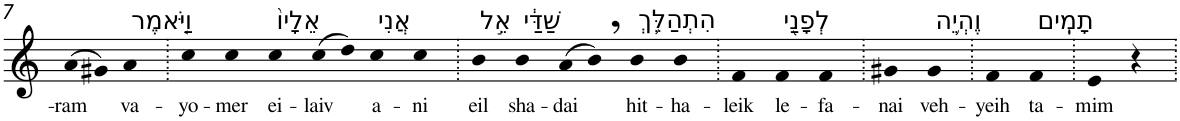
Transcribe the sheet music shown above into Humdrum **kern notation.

**kern	**text
*part1	*part1
*staff1	*staff1
*I"Piano	*
*I'Pno	*
!!LO:PB:g=z
*clefG2	*
*k[]	*
=7	=7
!	!LO:LY:b
(>8a	-ram
8g#X)	.
!LO:TX:a:t=וַיֹּ֤אמֶר	!
!	!LO:LY:b
4a	va-
=8.	=8.
!	!LO:LY:b
4cc	-yo-
!	!LO:LY:b
4cc	-mer
!LO:TX:a:t=אֵלָיו֙	!
!	!LO:LY:b
4cc	ei-
!	!LO:LY:b
(>8cc	-laiv
8dd)	.
!LO:TX:a:t=אֲנִי	!
!	!LO:LY:b
4cc	a-
!	!LO:LY:b
4cc	-ni
=9.	=9.
!LO:TX:a:t=אֵ֣ל	!
!	!LO:LY:b
4b	eil
!LO:TX:a:t=שַׁדַּ֔י	!
!	!LO:LY:b
4b	sha-
!	!LO:LY:b
(>8a	-dai
8b,)	.
!LO:TX:a:t=הִתְהַלֵּ֥ךְ	!
!	!LO:LY:b
4b	hit-
!	!LO:LY:b
4b	-ha-
=10.	=10.
!	!LO:LY:b
4f	-leik
!LO:TX:a:t=לְפָנַ֖י	!
!	!LO:LY:b
4f	le-
!	!LO:LY:b
4f	-fa-
=11.	=11.
!	!LO:LY:b
4g#X	-nai
!LO:TX:a:t=וֶהְיֵ֥ה	!
!	!LO:LY:b
4g#	veh-
=12.	=12.
!	!LO:LY:b
4f	-yeih
!LO:TX:a:t=תָמִֽים	!
!	!LO:LY:b
4f	ta-
=13.	=13.
!	!LO:LY:b
4e	-mim
4r	.
=.	=.
*-	*-
